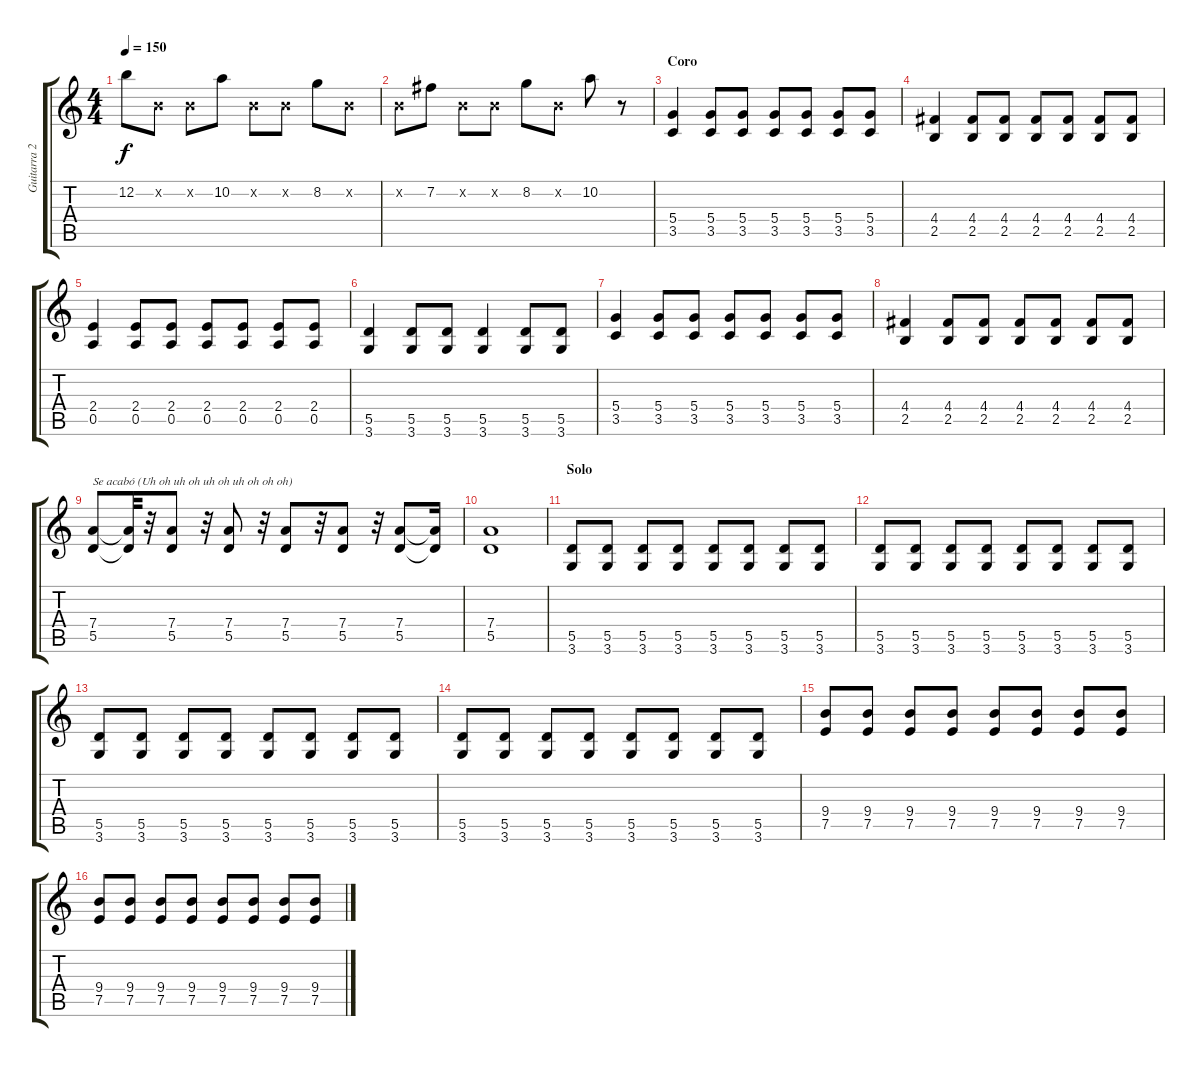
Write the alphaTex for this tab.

\track ("Guitarra 2" "Guitarra 2") {instrument distortionguitar}
\staff {score tabs}
\tuning (E4 B3 G3 D3 A2 E2) {hide}
\ts (4 4)
\tempo 150
\clef g2
\ks c
12.2.8{dy f} 0.2{x}.8 0.2{x}.8 10.2.8 0.2{x}.8 0.2{x}.8 8.2.8 0.2{x}.8 |
0.2{x}.8 7.2.8 0.2{x}.8 0.2{x}.8 8.2.8 0.2{x}.8 10.2.8 r.8 |
\section ("" "Coro")
(5.4 3.5).4{volume 8} (5.4 3.5).8 (5.4 3.5).8 (5.4 3.5).8 (5.4 3.5).8 (5.4 3.5).8 (5.4 3.5).8 |
(4.4 2.5).4 (4.4 2.5).8 (4.4 2.5).8 (4.4 2.5).8 (4.4 2.5).8 (4.4 2.5).8 (4.4 2.5).8 |
(2.4 0.5).4 (2.4 0.5).8 (2.4 0.5).8 (2.4 0.5).8 (2.4 0.5).8 (2.4 0.5).8 (2.4 0.5).8 |
(5.5 3.6).4 (5.5 3.6).8 (5.5 3.6).8 (5.5 3.6).4 (5.5 3.6).8 (5.5 3.6).8 |
(5.4 3.5).4 (5.4 3.5).8 (5.4 3.5).8 (5.4 3.5).8 (5.4 3.5).8 (5.4 3.5).8 (5.4 3.5).8 |
(4.4 2.5).4 (4.4 2.5).8 (4.4 2.5).8 (4.4 2.5).8 (4.4 2.5).8 (4.4 2.5).8 (4.4 2.5).8 |
(7.4 5.5).8{txt "Se acabó (Uh oh uh oh uh oh uh oh oh oh)"} (7.4{t} 5.5{t}).32 r.32 (7.4 5.5).8 r.32 (7.4 5.5).8 r.32 (7.4 5.5).8 r.32 (7.4 5.5).8 r.32 (7.4 5.5).8 (7.4{t} 5.5{t}).16 |
(7.4 5.5).1 |
\section ("" "Solo")
(5.5 3.6).8{volume 10} (5.5 3.6).8 (5.5 3.6).8 (5.5 3.6).8 (5.5 3.6).8 (5.5 3.6).8 (5.5 3.6).8 (5.5 3.6).8 |
(5.5 3.6).8 (5.5 3.6).8 (5.5 3.6).8 (5.5 3.6).8 (5.5 3.6).8 (5.5 3.6).8 (5.5 3.6).8 (5.5 3.6).8 |
(5.5 3.6).8 (5.5 3.6).8 (5.5 3.6).8 (5.5 3.6).8 (5.5 3.6).8 (5.5 3.6).8 (5.5 3.6).8 (5.5 3.6).8 |
(5.5 3.6).8 (5.5 3.6).8 (5.5 3.6).8 (5.5 3.6).8 (5.5 3.6).8 (5.5 3.6).8 (5.5 3.6).8 (5.5 3.6).8 |
(9.4 7.5).8 (9.4 7.5).8 (9.4 7.5).8 (9.4 7.5).8 (9.4 7.5).8 (9.4 7.5).8 (9.4 7.5).8 (9.4 7.5).8 |
(9.4 7.5).8 (9.4 7.5).8 (9.4 7.5).8 (9.4 7.5).8 (9.4 7.5).8 (9.4 7.5).8 (9.4 7.5).8 (9.4 7.5).8
